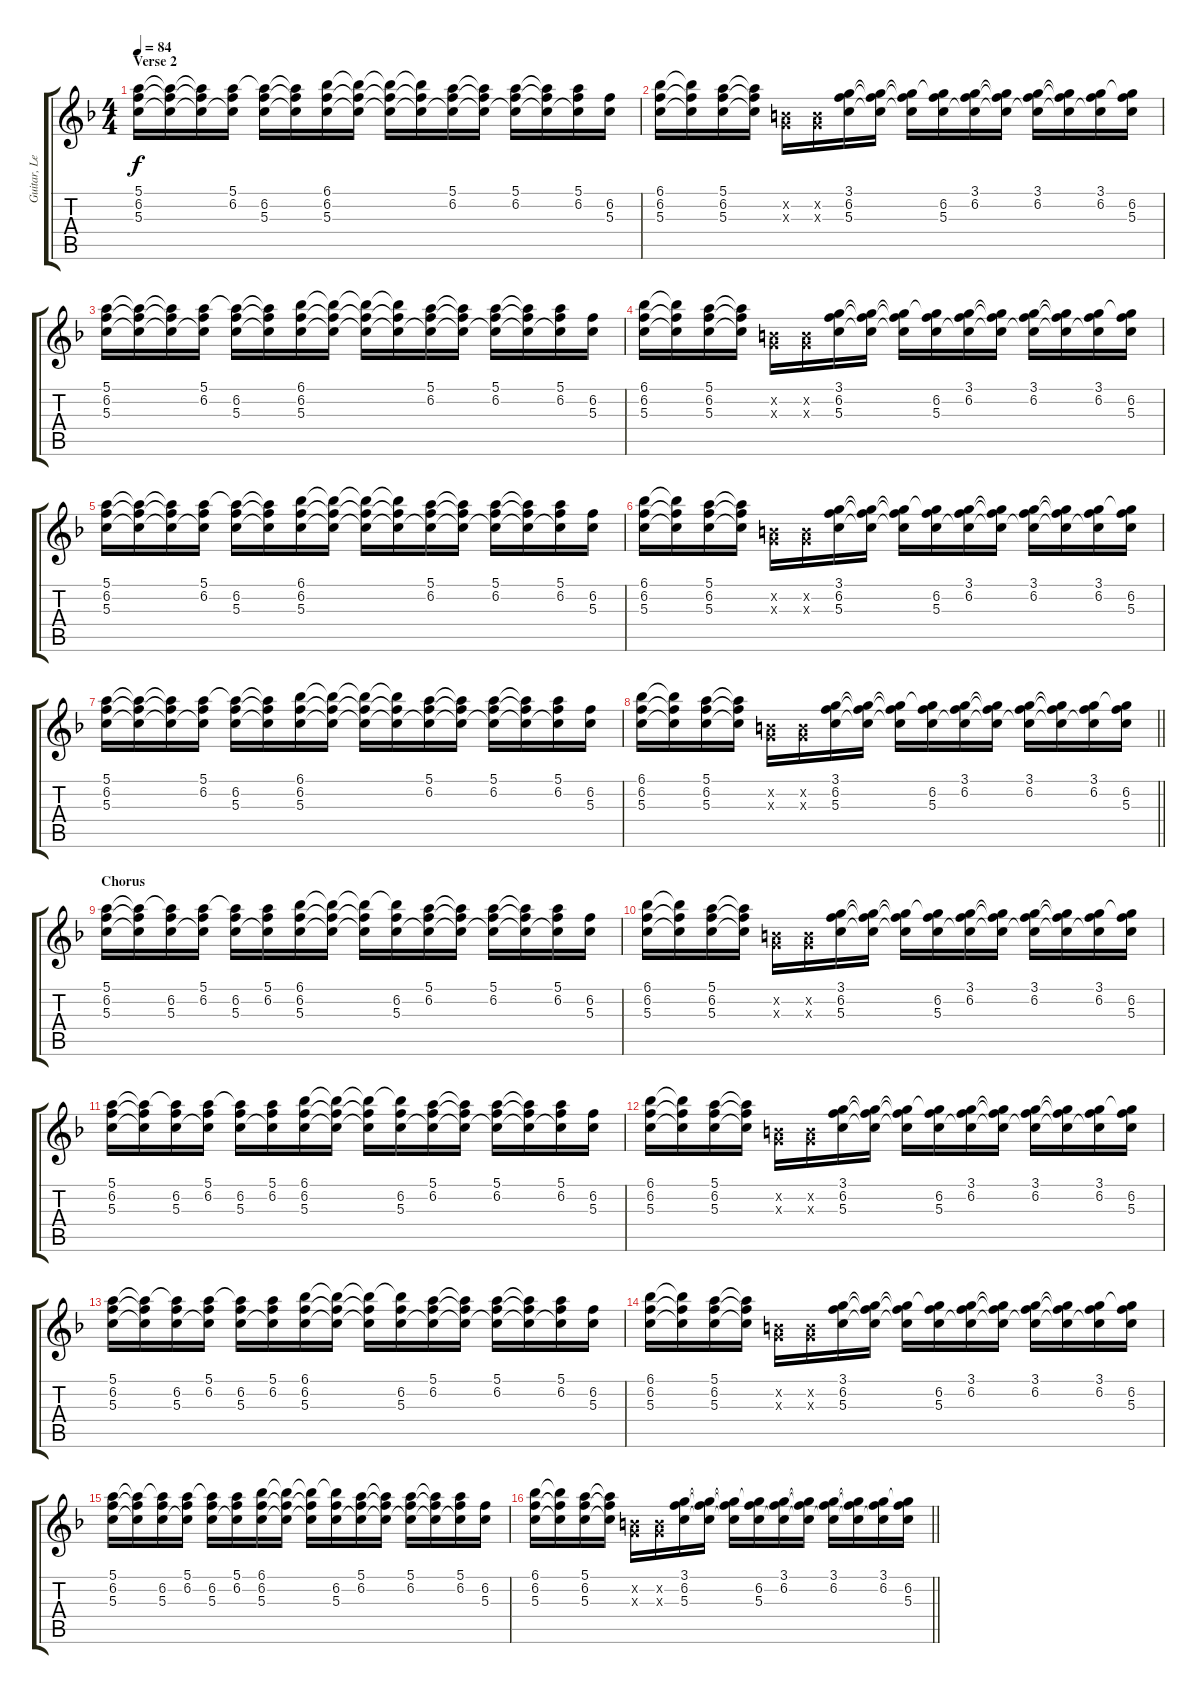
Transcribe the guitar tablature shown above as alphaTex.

\track ("Guitar, Lead (Std)" "Guitar, Le") {instrument electricguitarclean}
\staff {score tabs}
\tuning (E4 B3 G3 D3 A2 E2) {hide}
\ts (4 4)
\section ("" "Verse 2")
\tempo 84
\clef g2
\ks f
(5.1 6.2 5.3).16{dy f} (5.1{t} 6.2{t} 5.3{t}).16 (5.1{t} 6.2{t} 5.3{t}).16 (5.1 6.2 5.3{t}).16 (5.1{t} 6.2 5.3).16 (5.1{t} 6.2{t} 5.3{t}).16 (6.1 6.2 5.3).16 (6.1{t} 6.2{t} 5.3{t}).16 (6.1{t} 6.2{t} 5.3{t}).16 (6.1{t} 6.2{t} 5.3{t}).16 (5.1 6.2 5.3{t}).16 (5.1{t} 6.2{t} 5.3{t}).16 (5.1 6.2 5.3{t}).16 (5.1{t} 6.2{t} 5.3{t}).16 (5.1 6.2 5.3{t}).16 (6.2 5.3).16 |
(6.1 6.2 5.3).16 (6.1{t} 6.2{t} 5.3{t}).16 (5.1 6.2 5.3).16 (5.1{t} 6.2{t} 5.3{t}).16 (0.2{x} 0.3{x}).16 (0.2{x} 0.3{x}).16 (3.1 6.2 5.3).16 (3.1{t} 6.2{t} 5.3{t}).16 (3.1{t} 6.2{t} 5.3{t}).16 (3.1{t} 6.2 5.3).16 (3.1 6.2 5.3{t}).16 (3.1{t} 6.2{t} 5.3{t}).16 (3.1 6.2 5.3{t}).16 (3.1{t} 6.2{t} 5.3{t}).16 (3.1 6.2 5.3{t}).16 (3.1{t} 6.2 5.3).16 |
(5.1 6.2 5.3).16 (5.1{t} 6.2{t} 5.3{t}).16 (5.1{t} 6.2{t} 5.3{t}).16 (5.1 6.2 5.3{t}).16 (5.1{t} 6.2 5.3).16 (5.1{t} 6.2{t} 5.3{t}).16 (6.1 6.2 5.3).16 (6.1{t} 6.2{t} 5.3{t}).16 (6.1{t} 6.2{t} 5.3{t}).16 (6.1{t} 6.2{t} 5.3{t}).16 (5.1 6.2 5.3{t}).16 (5.1{t} 6.2{t} 5.3{t}).16 (5.1 6.2 5.3{t}).16 (5.1{t} 6.2{t} 5.3{t}).16 (5.1 6.2 5.3{t}).16 (6.2 5.3).16 |
(6.1 6.2 5.3).16 (6.1{t} 6.2{t} 5.3{t}).16 (5.1 6.2 5.3).16 (5.1{t} 6.2{t} 5.3{t}).16 (0.2{x} 0.3{x}).16 (0.2{x} 0.3{x}).16 (3.1 6.2 5.3).16 (3.1{t} 6.2{t} 5.3{t}).16 (3.1{t} 6.2{t} 5.3{t}).16 (3.1{t} 6.2 5.3).16 (3.1 6.2 5.3{t}).16 (3.1{t} 6.2{t} 5.3{t}).16 (3.1 6.2 5.3{t}).16 (3.1{t} 6.2{t} 5.3{t}).16 (3.1 6.2 5.3{t}).16 (3.1{t} 6.2 5.3).16 |
(5.1 6.2 5.3).16 (5.1{t} 6.2{t} 5.3{t}).16 (5.1{t} 6.2{t} 5.3{t}).16 (5.1 6.2 5.3{t}).16 (5.1{t} 6.2 5.3).16 (5.1{t} 6.2{t} 5.3{t}).16 (6.1 6.2 5.3).16 (6.1{t} 6.2{t} 5.3{t}).16 (6.1{t} 6.2{t} 5.3{t}).16 (6.1{t} 6.2{t} 5.3{t}).16 (5.1 6.2 5.3{t}).16 (5.1{t} 6.2{t} 5.3{t}).16 (5.1 6.2 5.3{t}).16 (5.1{t} 6.2{t} 5.3{t}).16 (5.1 6.2 5.3{t}).16 (6.2 5.3).16 |
(6.1 6.2 5.3).16 (6.1{t} 6.2{t} 5.3{t}).16 (5.1 6.2 5.3).16 (5.1{t} 6.2{t} 5.3{t}).16 (0.2{x} 0.3{x}).16 (0.2{x} 0.3{x}).16 (3.1 6.2 5.3).16 (3.1{t} 6.2{t} 5.3{t}).16 (3.1{t} 6.2{t} 5.3{t}).16 (3.1{t} 6.2 5.3).16 (3.1 6.2 5.3{t}).16 (3.1{t} 6.2{t} 5.3{t}).16 (3.1 6.2 5.3{t}).16 (3.1{t} 6.2{t} 5.3{t}).16 (3.1 6.2 5.3{t}).16 (3.1{t} 6.2 5.3).16 |
(5.1 6.2 5.3).16 (5.1{t} 6.2{t} 5.3{t}).16 (5.1{t} 6.2{t} 5.3{t}).16 (5.1 6.2 5.3{t}).16 (5.1{t} 6.2 5.3).16 (5.1{t} 6.2{t} 5.3{t}).16 (6.1 6.2 5.3).16 (6.1{t} 6.2{t} 5.3{t}).16 (6.1{t} 6.2{t} 5.3{t}).16 (6.1{t} 6.2{t} 5.3{t}).16 (5.1 6.2 5.3{t}).16 (5.1{t} 6.2{t} 5.3{t}).16 (5.1 6.2 5.3{t}).16 (5.1{t} 6.2{t} 5.3{t}).16 (5.1 6.2 5.3{t}).16 (6.2 5.3).16 |
\barLineRight lightlight
(6.1 6.2 5.3).16 (6.1{t} 6.2{t} 5.3{t}).16 (5.1 6.2 5.3).16 (5.1{t} 6.2{t} 5.3{t}).16 (0.2{x} 0.3{x}).16 (0.2{x} 0.3{x}).16 (3.1 6.2 5.3).16 (3.1{t} 6.2{t} 5.3{t}).16 (3.1{t} 6.2{t} 5.3{t}).16 (3.1{t} 6.2 5.3).16 (3.1 6.2 5.3{t}).16 (3.1{t} 6.2{t} 5.3{t}).16 (3.1 6.2 5.3{t}).16 (3.1{t} 6.2{t} 5.3{t}).16 (3.1 6.2 5.3{t}).16 (3.1{t} 6.2 5.3).16 |
\section ("" "Chorus")
(5.1 6.2 5.3).16 (5.1{t} 6.2{t} 5.3{t}).16 (5.1{t} 6.2 5.3).16 (5.1 6.2 5.3{t}).16 (5.1{t} 6.2 5.3).16 (5.1 6.2 5.3{t}).16 (6.1 6.2 5.3).16 (6.1{t} 6.2{t} 5.3{t}).16 (6.1{t} 6.2{t} 5.3{t}).16 (6.1{t} 6.2 5.3).16 (5.1 6.2 5.3{t}).16 (5.1{t} 6.2{t} 5.3{t}).16 (5.1 6.2 5.3{t}).16 (5.1{t} 6.2{t} 5.3{t}).16 (5.1 6.2 5.3{t}).16 (6.2 5.3).16 |
(6.1 6.2 5.3).16 (6.1{t} 6.2{t} 5.3{t}).16 (5.1 6.2 5.3).16 (5.1{t} 6.2{t} 5.3{t}).16 (0.2{x} 0.3{x}).16 (0.2{x} 0.3{x}).16 (3.1 6.2 5.3).16 (3.1{t} 6.2{t} 5.3{t}).16 (3.1{t} 6.2{t} 5.3{t}).16 (3.1{t} 6.2 5.3).16 (3.1 6.2 5.3{t}).16 (3.1{t} 6.2{t} 5.3{t}).16 (3.1 6.2 5.3{t}).16 (3.1{t} 6.2{t} 5.3{t}).16 (3.1 6.2 5.3{t}).16 (3.1{t} 6.2 5.3).16 |
(5.1 6.2 5.3).16 (5.1{t} 6.2{t} 5.3{t}).16 (5.1{t} 6.2 5.3).16 (5.1 6.2 5.3{t}).16 (5.1{t} 6.2 5.3).16 (5.1 6.2 5.3{t}).16 (6.1 6.2 5.3).16 (6.1{t} 6.2{t} 5.3{t}).16 (6.1{t} 6.2{t} 5.3{t}).16 (6.1{t} 6.2 5.3).16 (5.1 6.2 5.3{t}).16 (5.1{t} 6.2{t} 5.3{t}).16 (5.1 6.2 5.3{t}).16 (5.1{t} 6.2{t} 5.3{t}).16 (5.1 6.2 5.3{t}).16 (6.2 5.3).16 |
(6.1 6.2 5.3).16 (6.1{t} 6.2{t} 5.3{t}).16 (5.1 6.2 5.3).16 (5.1{t} 6.2{t} 5.3{t}).16 (0.2{x} 0.3{x}).16 (0.2{x} 0.3{x}).16 (3.1 6.2 5.3).16 (3.1{t} 6.2{t} 5.3{t}).16 (3.1{t} 6.2{t} 5.3{t}).16 (3.1{t} 6.2 5.3).16 (3.1 6.2 5.3{t}).16 (3.1{t} 6.2{t} 5.3{t}).16 (3.1 6.2 5.3{t}).16 (3.1{t} 6.2{t} 5.3{t}).16 (3.1 6.2 5.3{t}).16 (3.1{t} 6.2 5.3).16 |
(5.1 6.2 5.3).16 (5.1{t} 6.2{t} 5.3{t}).16 (5.1{t} 6.2 5.3).16 (5.1 6.2 5.3{t}).16 (5.1{t} 6.2 5.3).16 (5.1 6.2 5.3{t}).16 (6.1 6.2 5.3).16 (6.1{t} 6.2{t} 5.3{t}).16 (6.1{t} 6.2{t} 5.3{t}).16 (6.1{t} 6.2 5.3).16 (5.1 6.2 5.3{t}).16 (5.1{t} 6.2{t} 5.3{t}).16 (5.1 6.2 5.3{t}).16 (5.1{t} 6.2{t} 5.3{t}).16 (5.1 6.2 5.3{t}).16 (6.2 5.3).16 |
(6.1 6.2 5.3).16 (6.1{t} 6.2{t} 5.3{t}).16 (5.1 6.2 5.3).16 (5.1{t} 6.2{t} 5.3{t}).16 (0.2{x} 0.3{x}).16 (0.2{x} 0.3{x}).16 (3.1 6.2 5.3).16 (3.1{t} 6.2{t} 5.3{t}).16 (3.1{t} 6.2{t} 5.3{t}).16 (3.1{t} 6.2 5.3).16 (3.1 6.2 5.3{t}).16 (3.1{t} 6.2{t} 5.3{t}).16 (3.1 6.2 5.3{t}).16 (3.1{t} 6.2{t} 5.3{t}).16 (3.1 6.2 5.3{t}).16 (3.1{t} 6.2 5.3).16 |
(5.1 6.2 5.3).16 (5.1{t} 6.2{t} 5.3{t}).16 (5.1{t} 6.2 5.3).16 (5.1 6.2 5.3{t}).16 (5.1{t} 6.2 5.3).16 (5.1 6.2 5.3{t}).16 (6.1 6.2 5.3).16 (6.1{t} 6.2{t} 5.3{t}).16 (6.1{t} 6.2{t} 5.3{t}).16 (6.1{t} 6.2 5.3).16 (5.1 6.2 5.3{t}).16 (5.1{t} 6.2{t} 5.3{t}).16 (5.1 6.2 5.3{t}).16 (5.1{t} 6.2{t} 5.3{t}).16 (5.1 6.2 5.3{t}).16 (6.2 5.3).16 |
\barLineRight lightlight
(6.1 6.2 5.3).16 (6.1{t} 6.2{t} 5.3{t}).16 (5.1 6.2 5.3).16 (5.1{t} 6.2{t} 5.3{t}).16 (0.2{x} 0.3{x}).16 (0.2{x} 0.3{x}).16 (3.1 6.2 5.3).16 (3.1{t} 6.2{t} 5.3{t}).16 (3.1{t} 6.2{t} 5.3{t}).16 (3.1{t} 6.2 5.3).16 (3.1 6.2 5.3{t}).16 (3.1{t} 6.2{t} 5.3{t}).16 (3.1 6.2 5.3{t}).16 (3.1{t} 6.2{t} 5.3{t}).16 (3.1 6.2 5.3{t}).16 (3.1{t} 6.2 5.3).16
